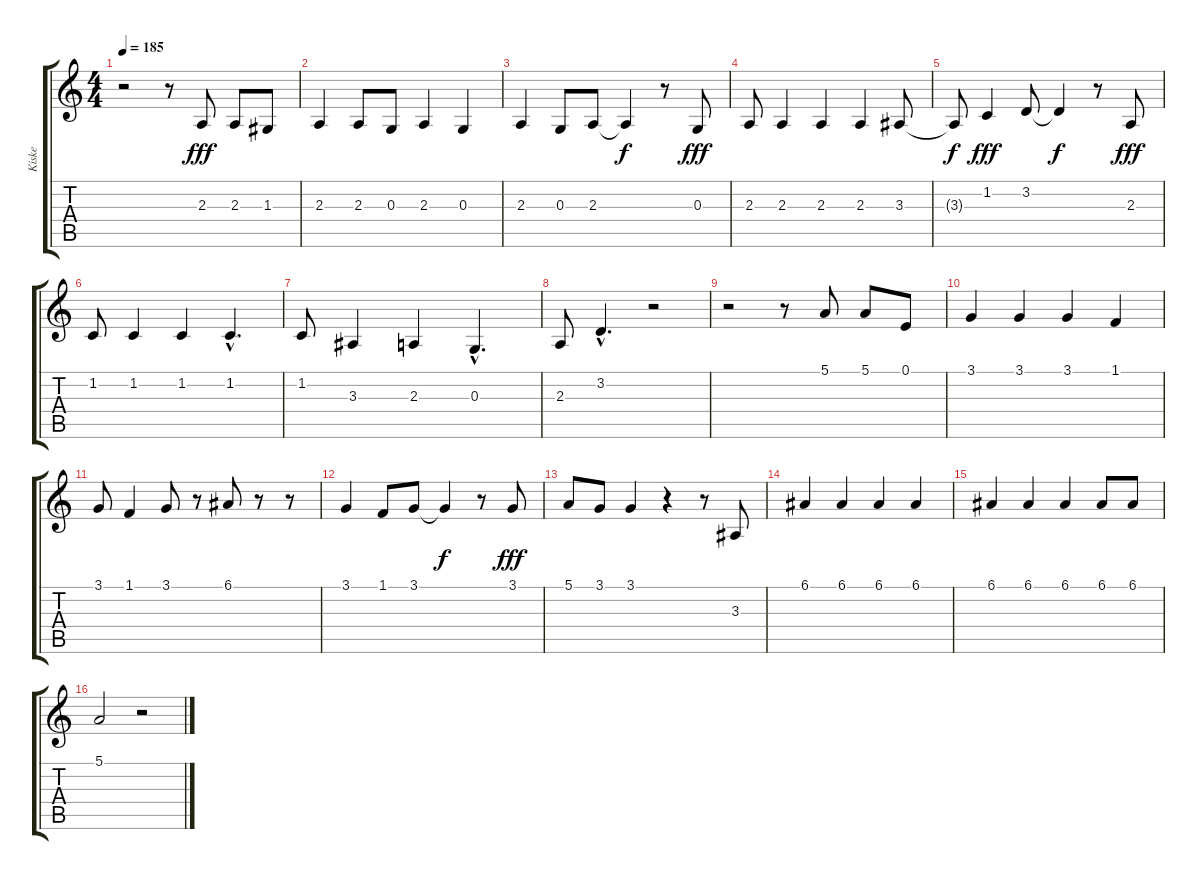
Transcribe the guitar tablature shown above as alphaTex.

\track ("Kiske" "Kiske") {instrument trumpet}
\staff {score tabs}
\tuning (E4 B3 G3 D3 A2 E2) {hide}
\ts (4 4)
\tempo 185
\clef g2
\ks c
r.2{dy f} r.8 2.3.8{dy fff} 2.3.8 1.3.8 |
2.3.4 2.3.8 0.3.8 2.3.4 0.3.4 |
2.3.4 0.3.8 2.3.8 2.3{t}.4{dy f} r.8 0.3.8{dy fff} |
2.3.8 2.3.4 2.3.4 2.3.4 3.3.8 |
3.3{t}.8{dy f} 1.2.4{dy fff} 3.2.8 3.2{t}.4{dy f} r.8 2.3.8{dy fff} |
1.2.8 1.2.4 1.2.4 1.2{hac}.4{d} |
1.2.8 3.3.4 2.3.4 0.3{hac}.4{d} |
2.3.8 3.2{hac}.4{d} r.2 |
r.2 r.8 5.1.8 5.1.8 0.1.8 |
3.1.4 3.1.4 3.1.4 1.1.4 |
3.1.8 1.1.4 3.1.8 r.8 6.1.8 r.8 r.8 |
3.1.4 1.1.8 3.1.8 3.1{t}.4{dy f} r.8 3.1.8{dy fff} |
5.1.8 3.1.8 3.1.4 r.4 r.8 3.3.8 |
6.1.4 6.1.4 6.1.4 6.1.4 |
6.1.4 6.1.4 6.1.4 6.1.8 6.1.8 |
5.1.2 r.2
